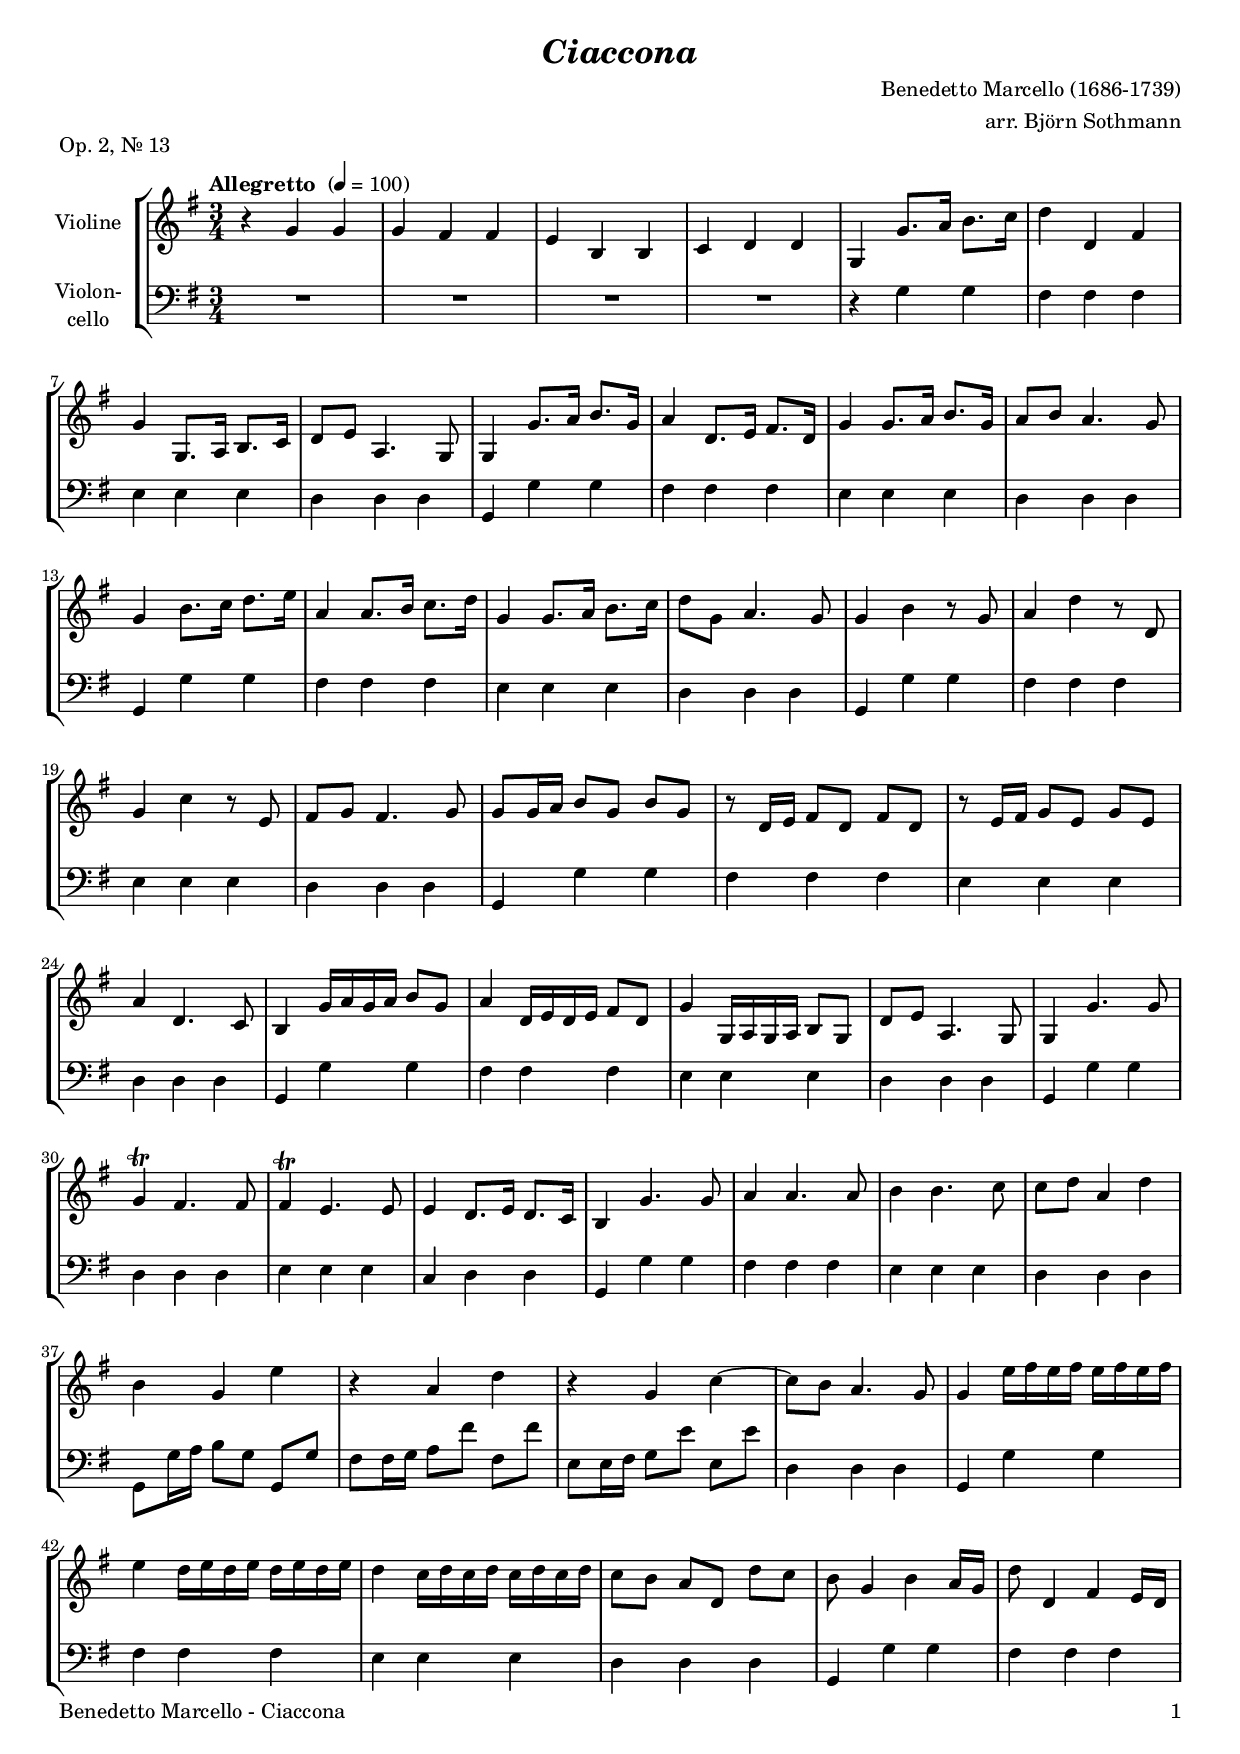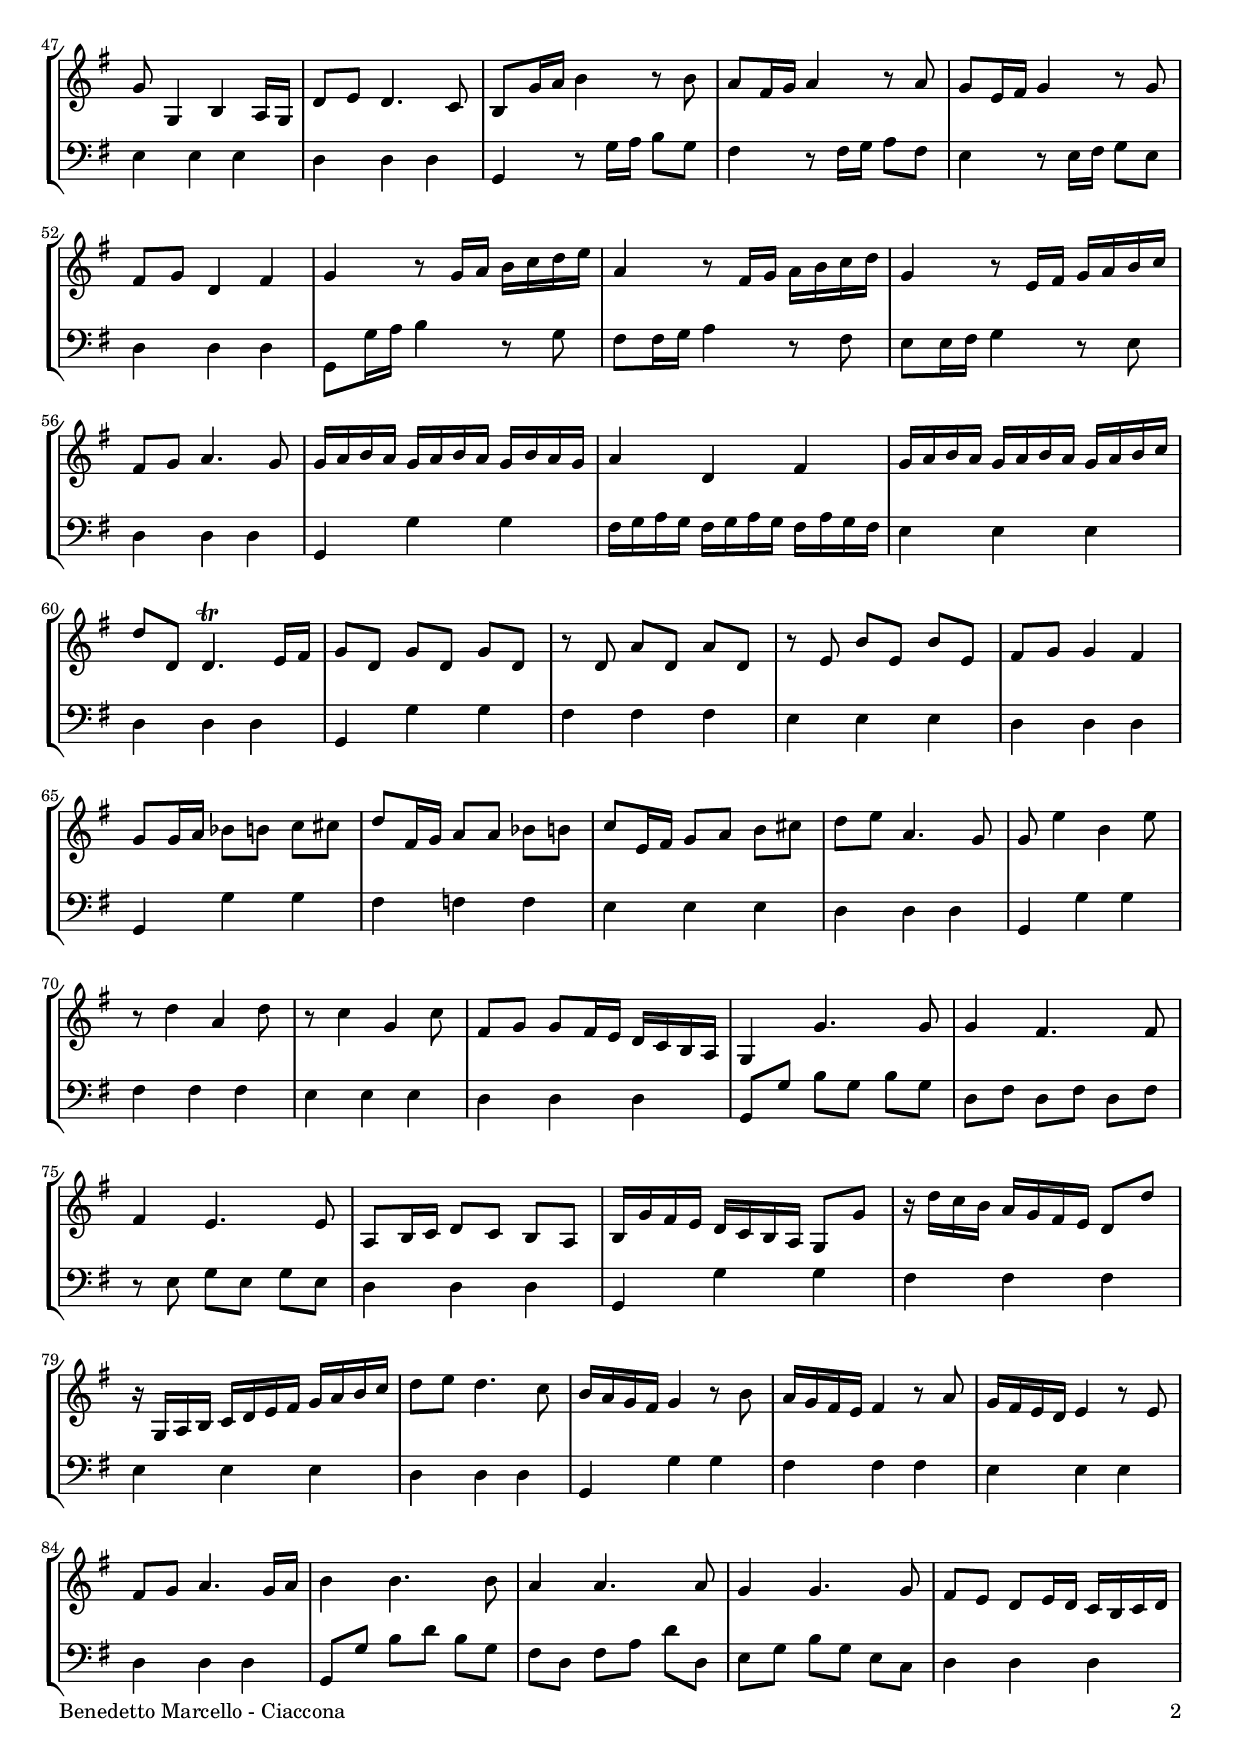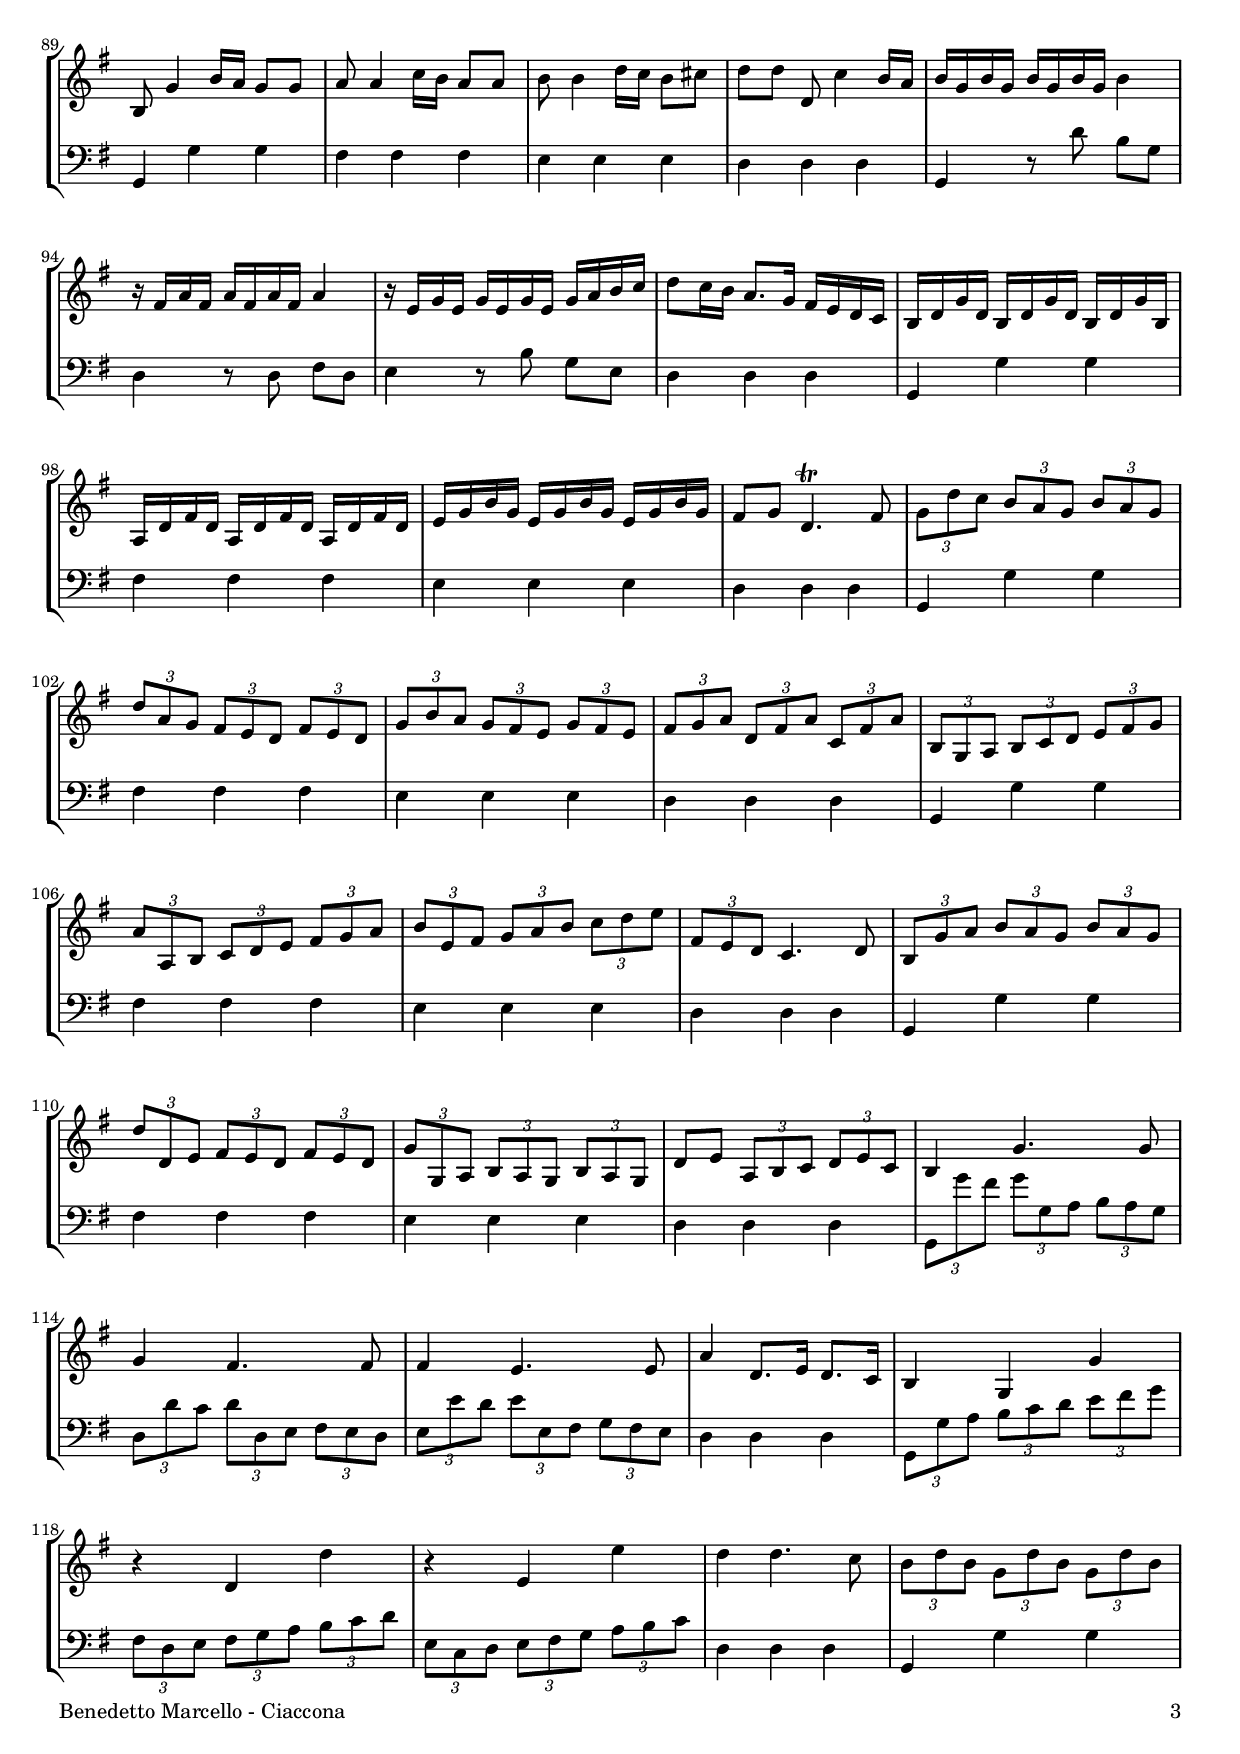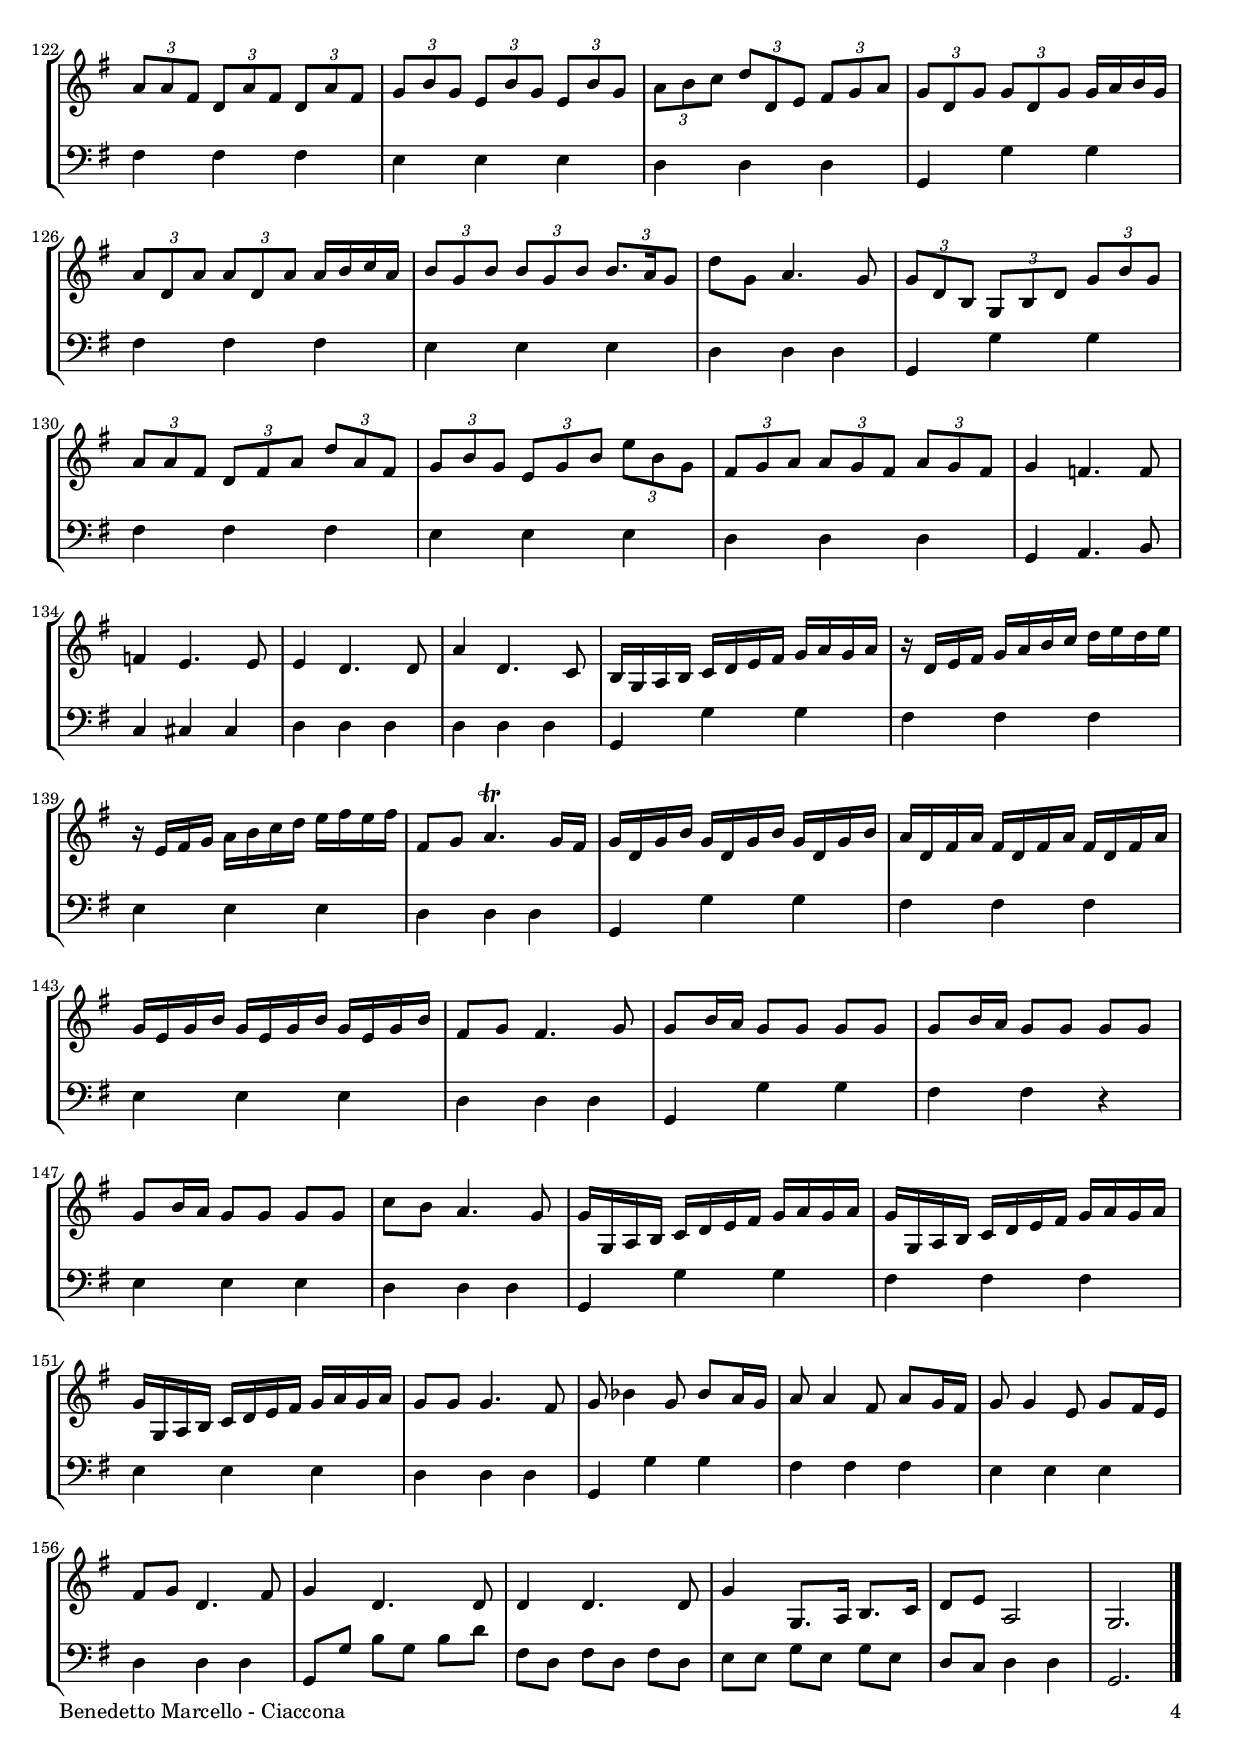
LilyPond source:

\version "2.18.2"
\include "deutsch.ly"

#(set-global-staff-size 18)

\header {
  title     = \markup \bold \italic "Ciaccona"
  composer  = "Benedetto Marcello (1686-1739)"
  arranger  = "arr. Björn Sothmann"
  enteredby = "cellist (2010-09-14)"
  piece     = "Op. 2, Nr. 13"
}

voiceconsts = {
  \key f \major
 %\numericTimeSignature
  \clef "treble"
  \time 3/4
  \tempo "Allegretto " 4=100
  % Set default beaming for all staves
  \set Timing.beamExceptions = #'()
  \set Timing.baseMoment     = #(ly:make-moment 1 4)
  \set Timing.beatStructure  = #'(1 1 1)
}

mivl = "violin"
mivc = "cello"

va = \relative c'' {
   \voiceconsts
		r4 f f |
		f e e |
		d a a |
		b c c |
		f, f'8. g16 a8. b16 |
		c4 c, e |
		f f,8. g16 a8. b16 |
		c8 d g,4. f8 |
		f4 f'8. g16 a8. f16 |
		g4 c,8. d16 e8. c16 |
		f4 f8. g16 a8. f16 |
		g8 a g4. f8 |
		f4 a8. b16 c8. d16 |
		g,4 g8. a16 b8. c16 |
		f,4 f8. g16 a8. b16 |
		c8 f, g4. f8 |
		f4 a r8 f |
		g4 c r8 c, |
		f4 b r8 d, |
		e f e4. f8 |
		f f16 g a8 f a f |
		r8 c16 d e8 c e c |
		r d16 e f8 d f d |
		g4 c,4. b8 |
		a4 f'16 g f g a8 f |
		g4 c,16 d c d e8 c |
		f4 f,16 g f g a8 f |
		c' d g,4. f8 |
		f4 f'4. f8 |
		f4\trill e4. e8 |
		e4\trill d4. d8 |
		d4 c8. d16 c8. b16 |
		a4 f'4. f8 |
		g4 g4. g8 |
		a4 a4. b8 |
		b c g4 c |
		a f d' |
		r g, c |
		r f, b~ |
		b8 a g4. f8 |
		f4 d'16 e d e d e d e |
		d4 c16 d c d c d c d |
		c4 b16 c b c b c b c |
		b8 a g c, c' b |
		a f4 a g16 f |
		c'8 c,4 e d16 c |
		f8 f,4 a g16 f |
		c'8 d c4. b8 |
		a f'16 g a4 r8 a |
		g e16 f g4 r8 g |
		f d16 e f4 r8 f |
		e f c4 e |
		f r8 f16 g a b c d |
		g,4 r8 e16 f g a b c |
		f,4 r8 d16 e f g a b |
		e,8 f g4. f8 |
		f16 g a g f g a g f a g f |
		g4 c, e |
		f16 g a g f g a g f g a b |
		c8 c, c4.\trill d16 e |
		f8 c f c f c |
		r c g' c, g' c, |
		r d a' d, a' d, |
		e f f4 e |
		f8 f16 g as8 a b h |
		c e,16 f g8 g as a |
		b d,16 e f8 g a h |
		c d g,4. f8 |
		f d'4 a d8 |
		r8 c4 g c8 |
		r8 b4 f b8 |
		e, f f e16 d c b a g |
		f4 f'4. f8 |
		f4 e4. e8 |
		e4 d4. d8 |
		g,8 a16 b c8 b a g |
		a16 f' e d c b a g f8 f' |
		r16 c' b a g f e d c8 c' |
		r16 f,, g a b c d e f g a b |
		c8 d c4. b8 |
		a16 g f e f4 r8 a |
		g16 f e d e4 r8 g |
		f16 e d c d4 r8 d |
		e f g4. f16 g |
		a4 a4. a8 |
		g4 g4. g8 |
		f4 f4. f8 |
		e d c d16 c b a b c |
		a8 f'4 a16 g f8 f |
		g g4 b16 a g8 g |
		a a4 c16 b a8 h |
		c c c, b'4 a16 g |
		a f a f a f a f a4 |
		r16 e g e g e g e g4 |
		r16 d f d f d f d f g a b |
		c8 b16 a g8. f16 e d c b |
		a c f c a c f c a c f a, |
		g c e c g c e c g c e c |
		d f a f d f a f d f a f |
		e8 f c4.\trill e8 |
		\times 2/3 {f c' b} \times 2/3 {a g f} \times 2/3 {a g f} |
		\times 2/3 {c' g f} \times 2/3 {e d c} \times 2/3 {e d c} |
		\times 2/3 {f a g} \times 2/3 {f e d} \times 2/3 {f e d} |
		\times 2/3 {e f g} \times 2/3 {c, e g} \times 2/3 {b, e g} |
		\times 2/3 {a, f g} \times 2/3 {a b c} \times 2/3 {d e f} |
		\times 2/3 {g g, a} \times 2/3 {b c d} \times 2/3 {e f g} |
		\times 2/3 {a d, e} \times 2/3 {f g a} \times 2/3 {b c d} |
		\times 2/3 {e, d c} b4. c8 |
		\times 2/3 {a f' g} \times 2/3 {a g f} \times 2/3 {a g f} |
		\times 2/3 {c' c, d} \times 2/3 {e d c} \times 2/3 {e d c} |
		\times 2/3 {f f, g} \times 2/3 {a g f} \times 2/3 {a g f} |
		c' d \times 2/3 {g, a b} \times 2/3 {c d b} |
		a4 f'4. f8 |
		f4 e4. e8 |
		e4 d4. d8 |
		g4 c,8. d16 c8. b16 |
		a4 f f' |
		r c c' |
		r d, d' |
		c c4. b8 |
		\times 2/3 {a c a} \times 2/3 {f c' a} \times 2/3 {f c' a} |
		\times 2/3 {g g e} \times 2/3 {c g' e} \times 2/3 {c g' e} |
		\times 2/3 {f a f} \times 2/3 {d a' f} \times 2/3 {d a' f} |
		\times 2/3 {g a b} \times 2/3 {c c, d} \times 2/3 {e f g} |
		\times 2/3 {f c f} \times 2/3 {f c f} f16 g a f |
		\times 2/3 {g8 c, g'} \times 2/3 {g c, g'} g16 a b g |
		\times 2/3 {a8 f a} \times 2/3 {a f a} \times 2/3 {a8. g16 f8} |
		c'8 f, g4. f8 |
		\times 2/3 {f c a} \times 2/3 {f a c} \times 2/3 {f a f} |
		\times 2/3 {g g e} \times 2/3 {c e g} \times 2/3 {c g e} |
		\times 2/3 {f a f} \times 2/3 {d f a} \times 2/3 {d a f} |
		\times 2/3 {e f g} \times 2/3 {g f e} \times 2/3 {g f e} |
		f4 es4. es8 |
		es4 d4. d8 |
		d4 c4. c8 |
		g'4 c,4. b8 |
		a16 f g a b c d e f g f g |
		r c, d e f g a b c d c d |
		r d, e f g a b c d e d e |
		e,8 f g4.\trill f16 e |
		f c f a f c f a f c f a |
		g c, e g e c e g e c e g |
		f d f a f d f a f d f a |
		e8 f e4. f8 |
		f a16 g f8 f f f |
		f a16 g f8 f f f |
		f a16 g f8 f f f |
		b a g4. f8 |
		f16 f, g a b c d e f g f g |
		f f, g a b c d e f g f g |
		f f, g a b c d e f g f g |
		f8 f f4. e8 |
		f as4 f8 as8 g16 f |
		g8 g4 e8 g f16 e |
		f8 f4 d8 f e16 d |
		e8 f c4. e8 |
		f4 c4. c8 |
		c4 c4. c8 |
		f4 f,8. g16 a8. b16 |
		c8 d g,2 |
		f2. |
	\bar "|."
}

vb = \relative c {
   \voiceconsts
	\clef "bass"
		R2.*4 |
		r4 f f |
		e e e |
		d d d |
		c c c |
		f, f' f |
		e e e |
		d d d |
		c c c |
		f, f' f |
		e e e |
		d d d |
		c c c |
		f, f' f |
		e e e |
		d d d |
		c c c |
		f, f' f |
		e e e |
		d d d |
		c c c |
		f, f' f |
		e e e |
		d d d |
		c c c |
		f, f' f |
		c c c |
		d d d |
		b c c |
		f, f' f |
		e e e |
		d d d |
		c c c |
		f,8 f'16 g a8 f f, f' |
		e e16 f g8 e' e, e' |
		d, d16 e f8 d' d, d' |
		c,4 c c |
		f, f' f |
		e e e |
		d d d |
		c c c |
		f, f' f |
		e e e |
		d d d |
		c c c |
		f, r8 f'16 g a8 f |
		e4 r8 e16 f g8 e |
		d4 r8 d16 e f8 d |
		c4 c c |
		f,8 f'16 g a4 r8 f |
		e e16 f g4 r8 e |
		d d16 e f4 r8 d |
		c4 c c |
		f, f' f |
		e16 f g f e f g f e g f e |
		d4 d d |
		c c c |
		f, f' f |
		e e e |
		d d d |
		c c c |
		f, f' f |
		e es es |
		d d d |
		c c c |
		f, f' f |
		e e e |
		d d d |
		c c c |
		f,8 f' a f a f |
		c e c e c e |
		r d f d f d |
		c4 c c |
		f, f' f |
		e e e |
		d d d |
		c c c |
		f, f' f |
		e e e |
		d d d |
		c c c |
		f,8 f' a c a f |
		e c e g c c, |
		d f a f d b |
		c4 c c |
		f, f' f |
		e e e |
		d d d |
		c c c |
		f, r8 c'' a f |
		c4 r8 c e c |
		d4 r8 a' f d |
		c4 c c |
		f, f' f |
		e e e |
		d d d |
		c c c |
		f, f' f |
		e e e |
		d d d |
		c c c |
		f, f' f |
		e e e |
		d d d |
		c c c |
		f, f' f |
		e e e |
		d d d |
		c c c |
		\times 2/3 {f,8 f'' e} \times 2/3 {f f, g} \times 2/3 {a g f} |
		\times 2/3 {c c' b} \times 2/3 {c c, d} \times 2/3 {e d c} |
		\times 2/3 {d d' c} \times 2/3 {d d, e} \times 2/3 {f e d} |
		c4 c c |
		\times 2/3 {f,8 f' g} \times 2/3 {a b c} \times 2/3 {d e f} |
		\times 2/3 {e, c d} \times 2/3 {e f g} \times 2/3 {a b c} |
		\times 2/3 {d, b c} \times 2/3 {d e f} \times 2/3 {g a b} |
		c,4 c c |
		f, f' f |
		e e e |
		d d d |
		c c c |
		f, f' f |
		e e e |
		d d d |
		c c c |
		f, f' f |
		e e e |
		d d d |
		c c c |
		f, g4. a8 |
		b4 h h |
		c c c |
		c c c |
		f, f' f |
		e e e |
		d d d |
		c c c |
		f, f' f |
		e e e |
		d d d |
		c c c |
		f, f' f |
		e e r |
		d d d |
		c c c |
		f, f' f |
		e e e |
		d d d |
		c c c |
		f, f' f |
		e e e |
		d d d |
		c c c |
		f,8 f' a f a c |
		e, c e c e c |
		d d f d f d |
		c b c4 c |
		f,2. |
	\bar "|."
}


music = \new StaffGroup <<
      \new Staff {
        \set Staff.midiInstrument = \mivl
        \set Staff.instrumentName = \markup \center-column { "Violine" }
        \transpose f g, { \va }
      }

      \new Staff {
        \set Staff.midiInstrument = \mivc
        \set Staff.instrumentName = \markup \center-column { "Violon-" "cello" }
        \transpose f g { \vb }
      }
>>

\book {
   \paper {
    print-page-number = ##t
    print-first-page-number = ##t
    ragged-last-bottom = ##f
    oddHeaderMarkup = \markup \null
    evenHeaderMarkup = \markup \null
    oddFooterMarkup = \markup {
      \fill-line {
        \on-the-fly #print-page-number-check-first
        "Benedetto Marcello - Ciaccona" \fromproperty #'page:page-number-string
      }
    }
    evenFooterMarkup = \oddFooterMarkup
  } \score {
    \music
    \layout {}
  }

  \score {
    \unfoldRepeats \music

    \midi {
      \context {
        \Score
      }
    }
  }
}